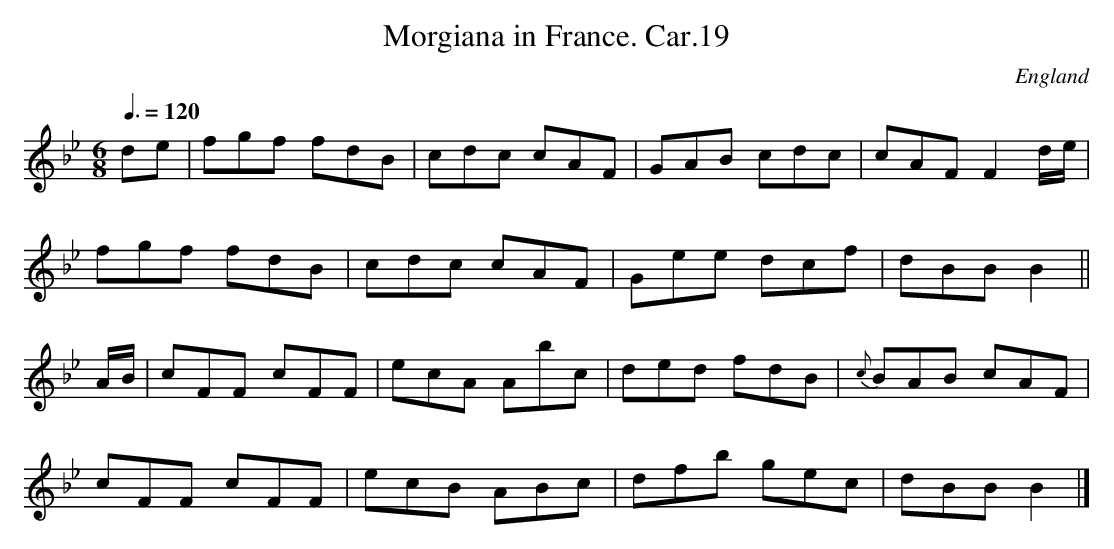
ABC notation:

X:1
T:Morgiana in France. Car.19
L:1/8
M:6/8
O:England
Q:3/8=120
K:Bb
de|fgf fdB|cdc cAF|GAB cdc|cAF F2d/e/|!
fgf fdB|cdc cAF|Gee dcf|dBB B2||!
A/B/|cFF cFF|ecA Abc|ded fdB|{c}BAB cAF|!
cFF cFF|ecB ABc|dfb gec|dBB B2|]
